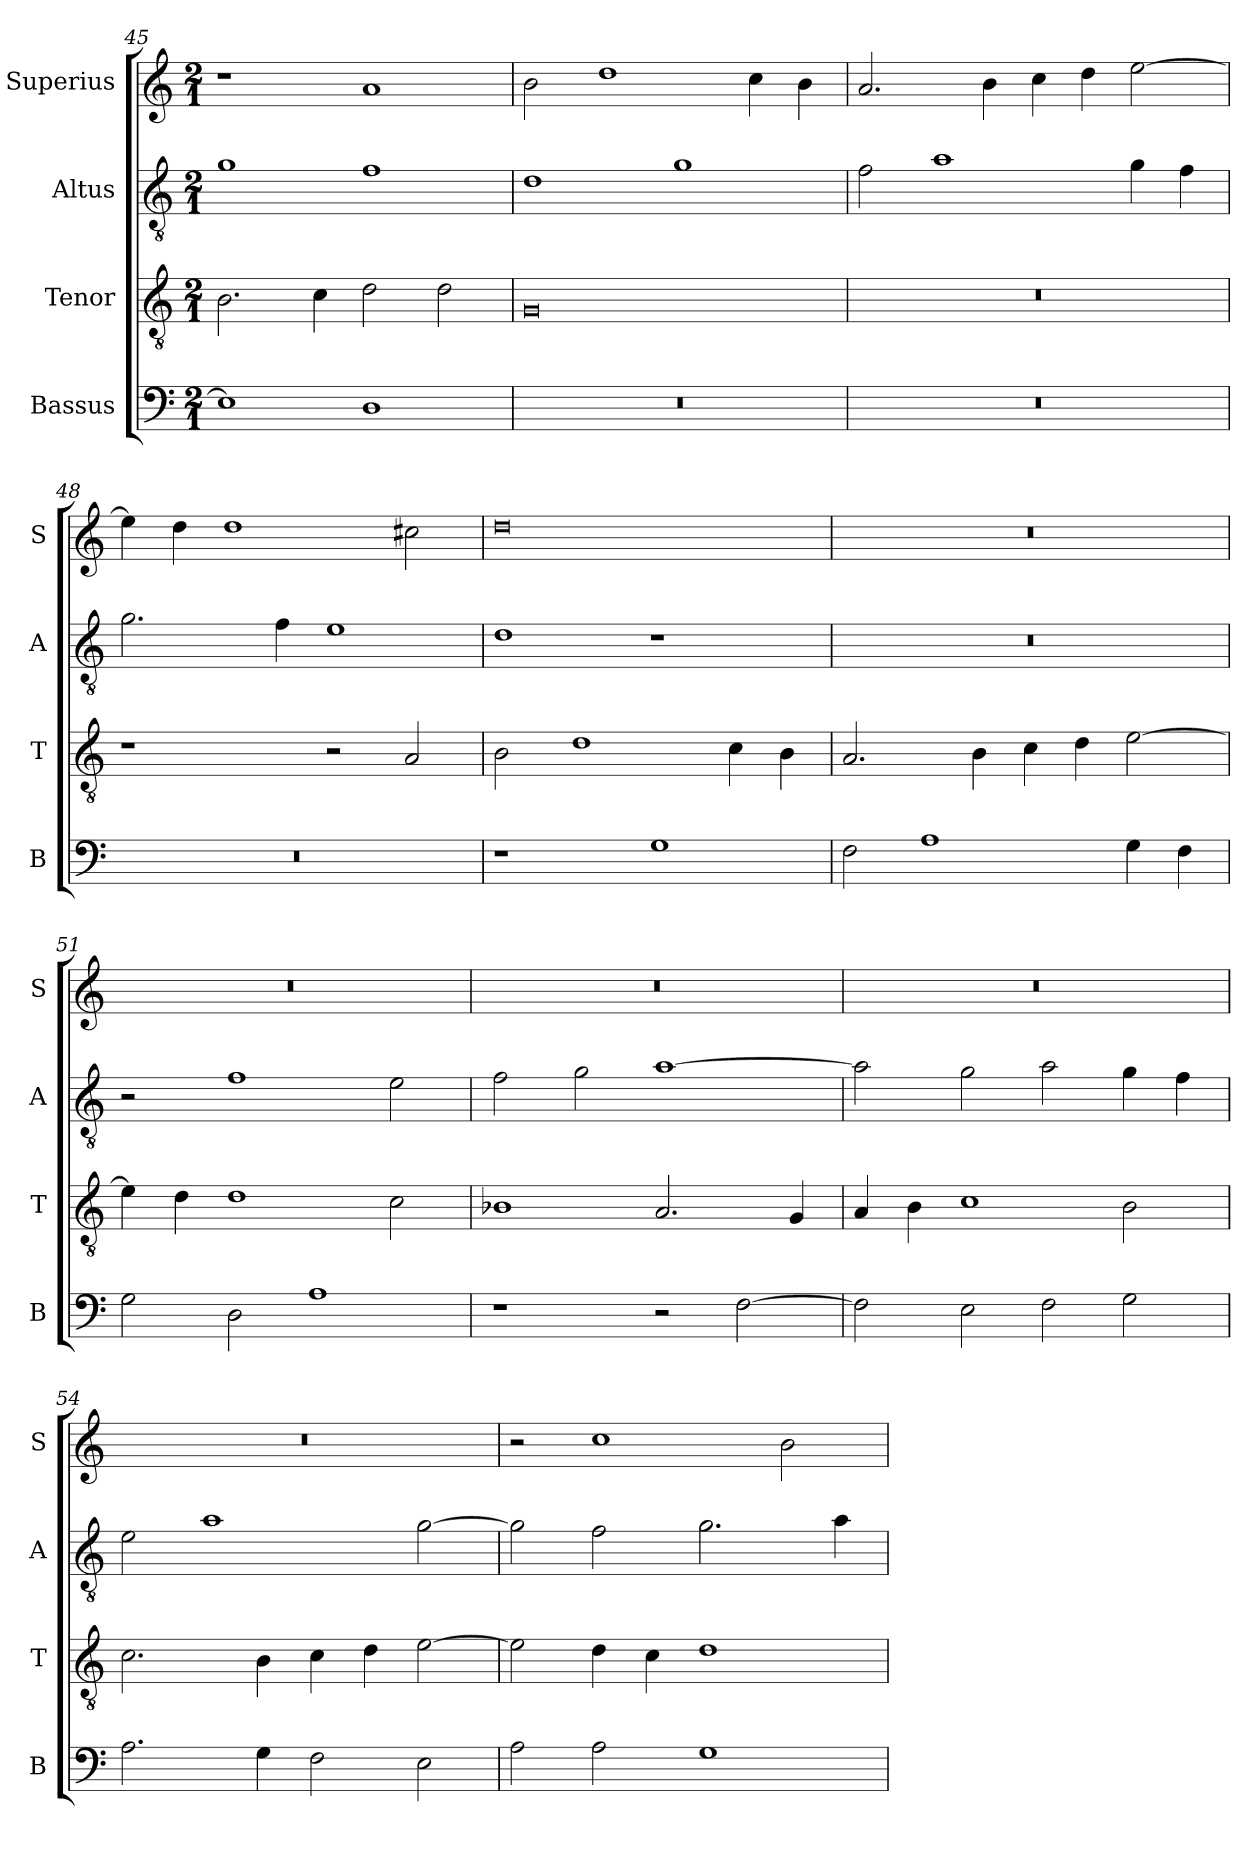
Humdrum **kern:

**kern	**kern	**kern	**kern
*part4	*part3	*part2	*part1
*staff4	*staff3	*staff2	*staff1
*I"Bassus	*I"Tenor	*I"Altus	*I"Superius
*I'B	*I'T	*I'A	*I'S
*clefF4	*clefGv2	*clefGv2	*clefG2
*k[]	*k[]	*k[]	*k[]
*C:	*C:	*C:	*C:
*M2/1	*M2/1	*M2/1	*M2/1
=45	=45	=45	=45
1E]	2.B	1g	1r
.	4c	.	.
1D	2d	1f	1a
.	2d	.	.
=46	=46	=46	=46
0r	0G	1d	2b
.	.	.	1dd
.	.	1g	.
.	.	.	4cc
.	.	.	4b
=47	=47	=47	=47
0r	0r	2f	2.a
.	.	1a	.
.	.	.	4b
.	.	.	4cc
.	.	.	4dd
.	.	4g	[2ee
.	.	4f	.
=48	=48	=48	=48
0r	1r	2.g	4ee]
.	.	.	4dd
.	.	.	1dd
.	.	4f	.
.	2r	1e	.
.	2A	.	2cc#X
=49	=49	=49	=49
1r	2B	1d	0dd
.	1d	.	.
1G	.	1r	.
.	4c	.	.
.	4B	.	.
=50	=50	=50	=50
2F	2.A	0r	0r
1A	.	.	.
.	4B	.	.
.	4c	.	.
.	4d	.	.
4G	[2e	.	.
4F	.	.	.
=51	=51	=51	=51
2G	4e]	2r	0r
.	4d	.	.
2D	1d	1f	.
1A	.	.	.
.	2c	2e	.
=52	=52	=52	=52
1r	1B-X	2f	0r
.	.	2g	.
2r	2.A	[1a	.
[2F	.	.	.
.	4G	.	.
=53	=53	=53	=53
2F]	4A	2a]	0r
.	4B	.	.
2E	1c	2g	.
2F	.	2a	.
2G	2B	4g	.
.	.	4f	.
=54	=54	=54	=54
2.A	2.c	2e	0r
.	.	1a	.
4G	4B	.	.
2F	4c	.	.
.	4d	.	.
2E	[2e	[2g	.
=55	=55	=55	=55
2A	2e]	2g]	2r
2A	4d	2f	1cc
.	4c	.	.
1G	1d	2.g	.
.	.	.	2b
.	.	4a	.
=	=	=	=
*-	*-	*-	*-
